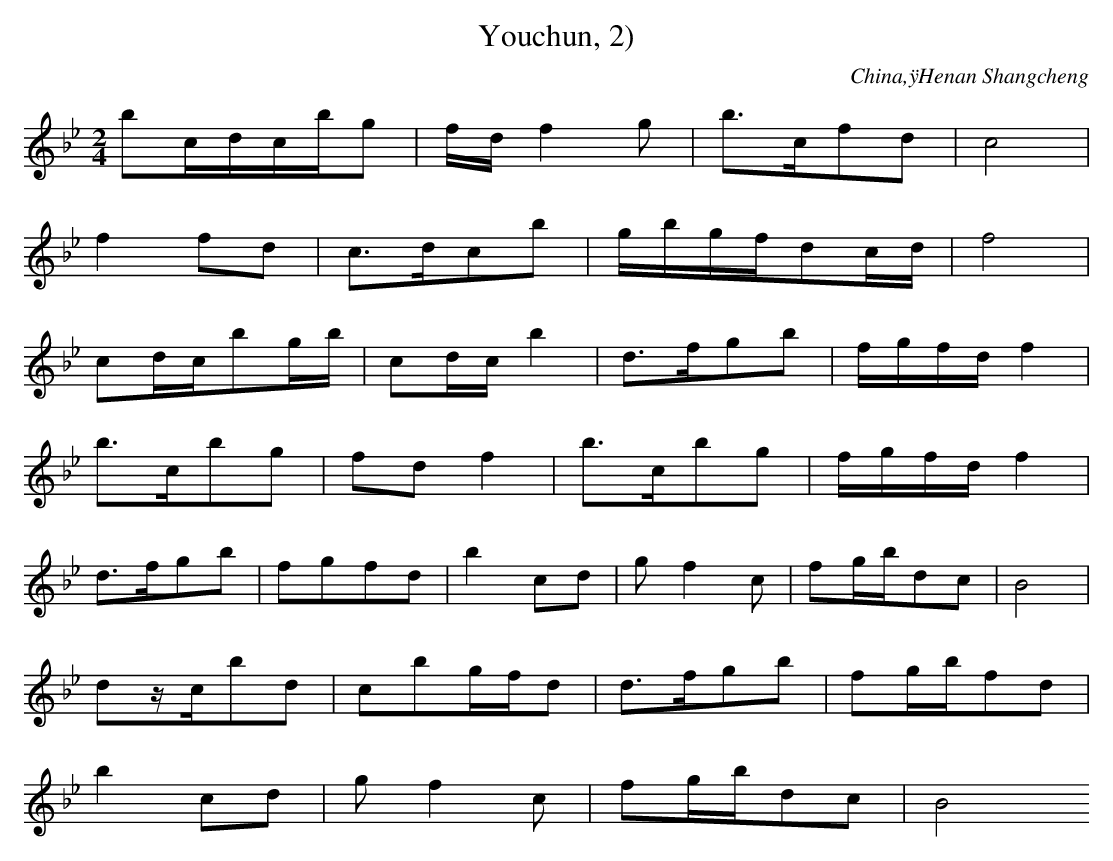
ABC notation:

X:1
T: Youchun, 2)
O: China,ÿHenan Shangcheng
M: 2/4
L: 1/16
K: Bb
b2cdcbg2 | fdf4g2 | b3cf2d2 | c8 |
f4f2d2 | c3dc2b2 | gbgfd2cd | f8 |
c2dcb2gb | c2dcb4 | d3fg2b2 | fgfdf4 |
b3cb2g2 | f2d2f4 | b3cb2g2 | fgfdf4 |
d3fg2b2 | f2g2f2d2 | b4c2d2 | g2f4c2 | f2gbd2c2 | B8 |
d2zcb2d2 | c2b2gfd2 | d3fg2b2 | f2gbf2d2 |
b4c2d2 | g2f4c2 | f2gbd2c2 | B8
